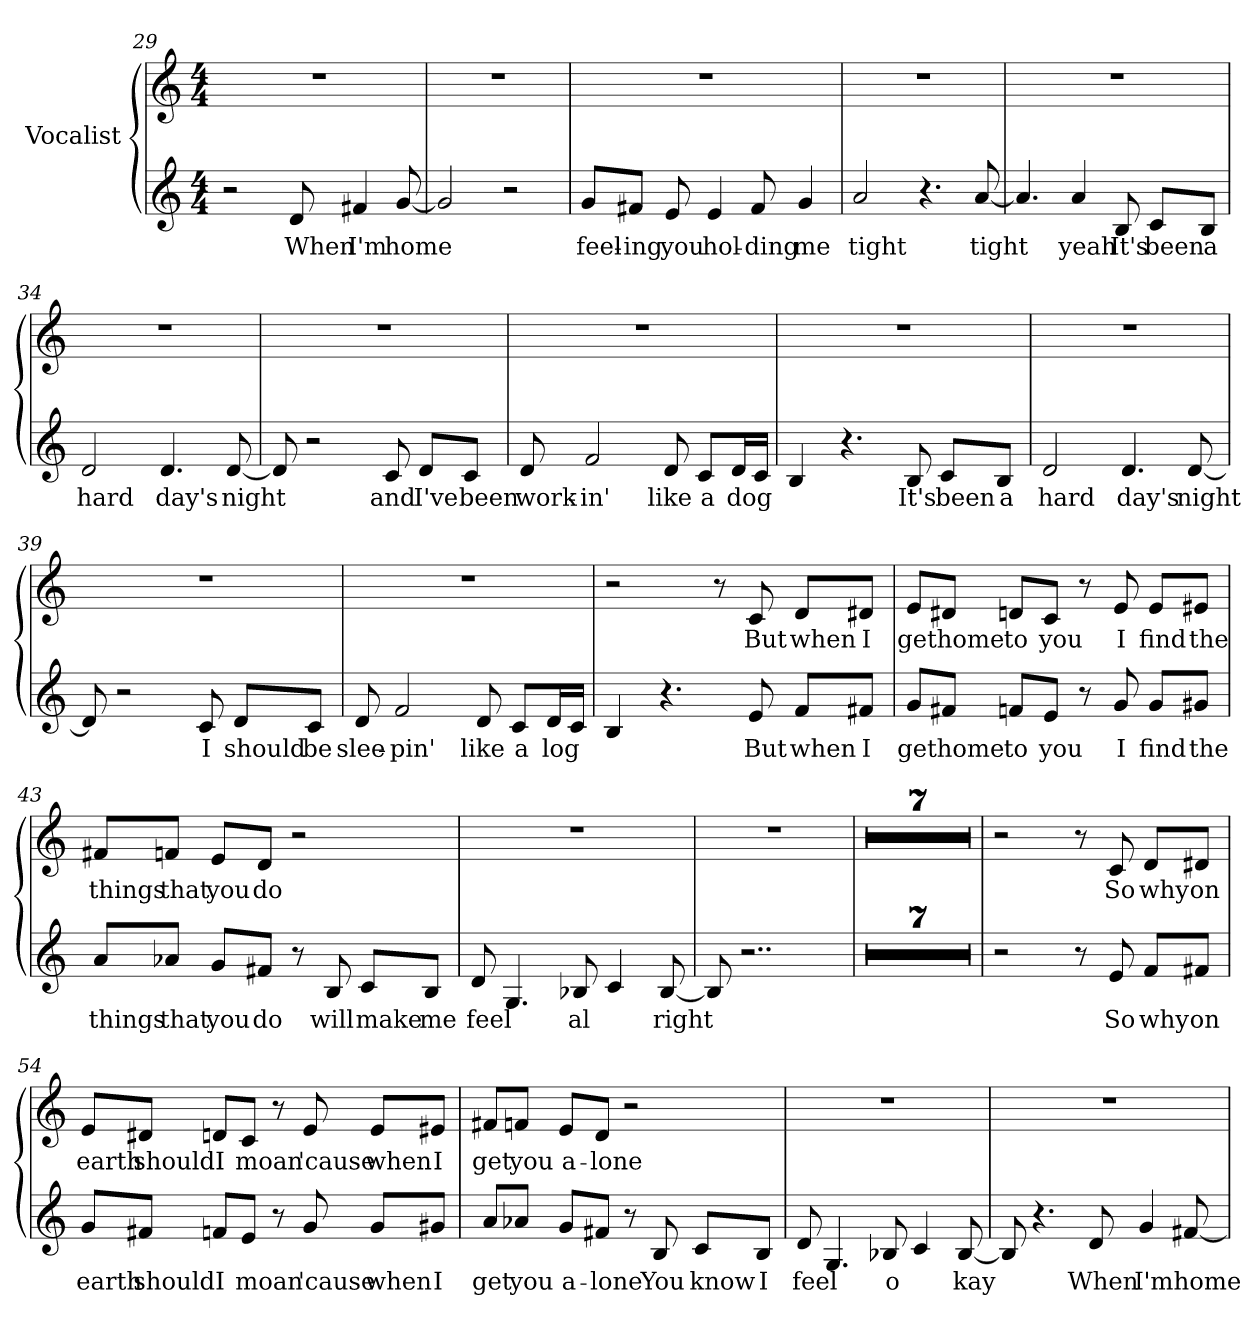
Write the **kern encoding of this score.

**kern	**text	**kern	**text
*part1	*part1	*part1	*part1
*staff2	*staff2	*staff1	*staff1
*I"Vocalist	*	*	*
*clefG2	*	*clefG2	*
*M4/4	*	*M4/4	*
=29	=29	=29	=29
2r	.	1r	.
8d	When	.	.
4f#X	I'm	.	.
[8g	home	.	.
=30	=30	=30	=30
2g]	_	1r	.
2r	.	.	.
=31	=31	=31	=31
8g/L	feel-	1r	.
8f#X/J	-ing	.	.
8e	you	.	.
4e	hol-	.	.
8f#	-ding	.	.
4g	me	.	.
=32	=32	=32	=32
2a	tight	1r	.
4.r	.	.	.
[8a	tight	.	.
=33	=33	=33	=33
4.a]	_	1r	.
4a	yeah	.	.
8B	It's	.	.
8c/L	been	.	.
8B/J	a	.	.
=34	=34	=34	=34
2d	hard	1r	.
4.d	day's	.	.
[8d	night	.	.
=35	=35	=35	=35
8d]	_	1r	.
2r	.	.	.
8c	and	.	.
8d/L	I've	.	.
8c/J	been	.	.
=36	=36	=36	=36
8d	work-	1r	.
2f	-in'	.	.
8d	like	.	.
8c/L	a	.	.
16d/L	dog	.	.
16c/JJ	_	.	.
=37	=37	=37	=37
4B	_	1r	.
4.r	.	.	.
8B	It's	.	.
8c/L	been	.	.
8B/J	a	.	.
=38	=38	=38	=38
2d	hard	1r	.
4.d	day's	.	.
[8d	night	.	.
=39	=39	=39	=39
8d]	_	1r	.
2r	.	.	.
8c	I	.	.
8d/L	should	.	.
8c/J	be	.	.
=40	=40	=40	=40
8d	slee-	1r	.
2f	-pin'	.	.
8d	like	.	.
8c/L	a	.	.
16d/L	log	.	.
16c/JJ	_	.	.
=41	=41	=41	=41
4B	_	2r	.
4.r	.	.	.
.	.	8r	.
8e	But	8c	But
8f/L	when	8d/L	when
8f#X/J	I	8d#X/J	I
=42	=42	=42	=42
8g/L	get	8e/L	get
8f#X/J	home	8d#X/J	home
8fn/L	to	8dn/L	to
8e/J	you	8c/J	you
8r	.	8r	.
8g	I	8e	I
8g/L	find	8e/L	find
8g#X/J	the	8e#X/J	the
=43	=43	=43	=43
8a/L	things	8f#X/L	things
8a-X/J	that	8fn/J	that
8g/L	you	8e/L	you
8f#X/J	do	8d/J	do
8r	.	2r	.
8B	will	.	.
8c/L	make	.	.
8B/J	me	.	.
=44	=44	=44	=44
8d	feel	1r	.
4.G	_	.	.
8B-X	al-	.	.
4c	_	.	.
[8B-	-right	.	.
=45	=45	=45	=45
8B-]	_	1r	.
2..r	.	.	.
=46	=46	=46	=46
1r	.	1r	.
=47	=47	=47	=47
1r	.	1r	.
=48	=48	=48	=48
1r	.	1r	.
=49	=49	=49	=49
1r	.	1r	.
=50	=50	=50	=50
1r	.	1r	.
=51	=51	=51	=51
1r	.	1r	.
=52	=52	=52	=52
1r	.	1r	.
=53	=53	=53	=53
2r	.	2r	.
8r	.	8r	.
8e	So	8c	So
8f/L	why	8d/L	why
8f#X/J	on	8d#X/J	on
=54	=54	=54	=54
8g/L	earth	8e/L	earth
8f#X/J	should	8d#X/J	should
8fn/L	I	8dn/L	I
8e/J	moan	8c/J	moan
8r	.	8r	.
8g	'cause	8e	'cause
8g/L	when	8e/L	when
8g#X/J	I	8e#X/J	I
=55	=55	=55	=55
8a/L	get	8f#X/L	get
8a-X/J	you	8fn/J	you
8g/L	a-	8e/L	a-
8f#X/J	-lone	8d/J	-lone
8r	.	2r	.
8B	You	.	.
8c/L	know	.	.
8B/J	I	.	.
=56	=56	=56	=56
8d	feel	1r	.
4.G	_	.	.
8B-X	o-	.	.
4c	_	.	.
[8B-	-kay	.	.
=57	=57	=57	=57
8B-]	_	1r	.
4.r	.	.	.
8d	When	.	.
4g	I'm	.	.
[8f#X	home	.	.
=	=	=	=
*-	*-	*-	*-
